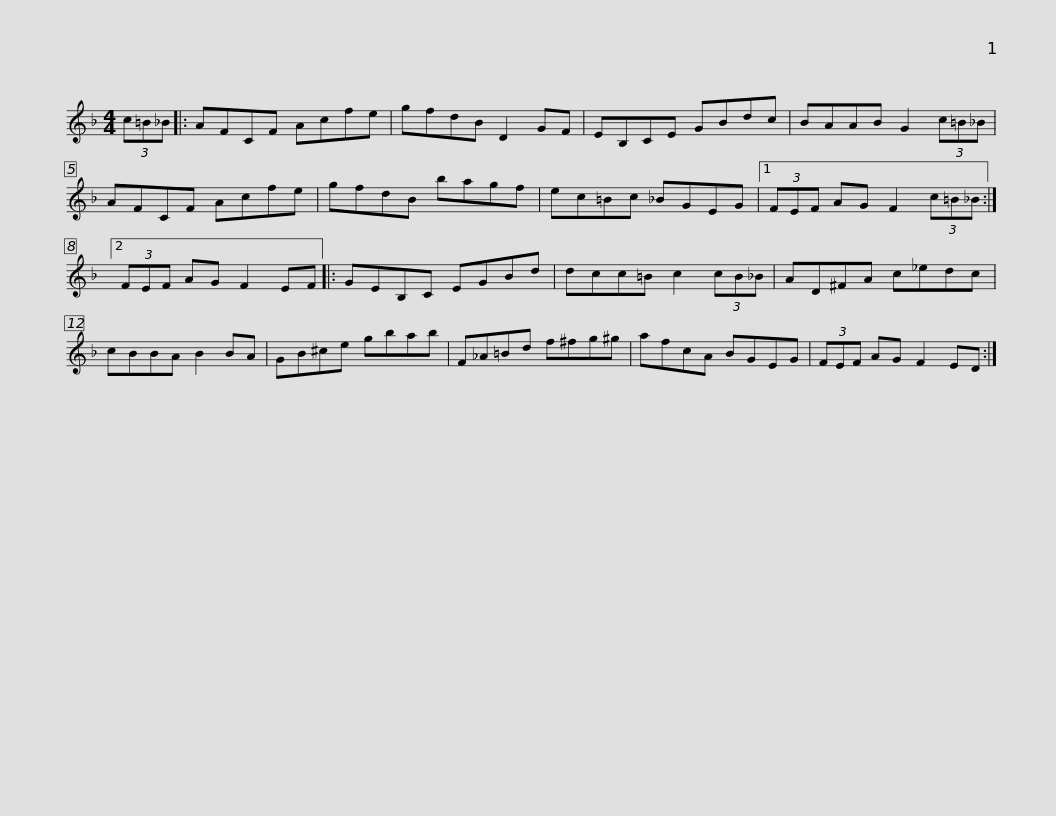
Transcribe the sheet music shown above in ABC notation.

X:1
L:1/8
M:4/4
I:linebreak $
K:F
V:1 treble
V:1
 (3c=B_B |: AFCF Acfe | gfdB D2 GF | EB,CE GBdc | BAAB G2 (3c=B_B | %5
 AFCF Acfe |$ gfdB bagf | ec=Bc _BGEG |1 (3FEF AG F2 (3c=B_B :|2 (3FEF AG F2 EF |: %10
 GEB,C EGBd |$ dcc=B c2 (3cB_B | AD^FA c_edc | cBBA B2 BA | GB^ce gbab | %15
 F_A=Bd f^fg^g |$ afcA BGEG | (3FEF AG F2 ED :| %18
